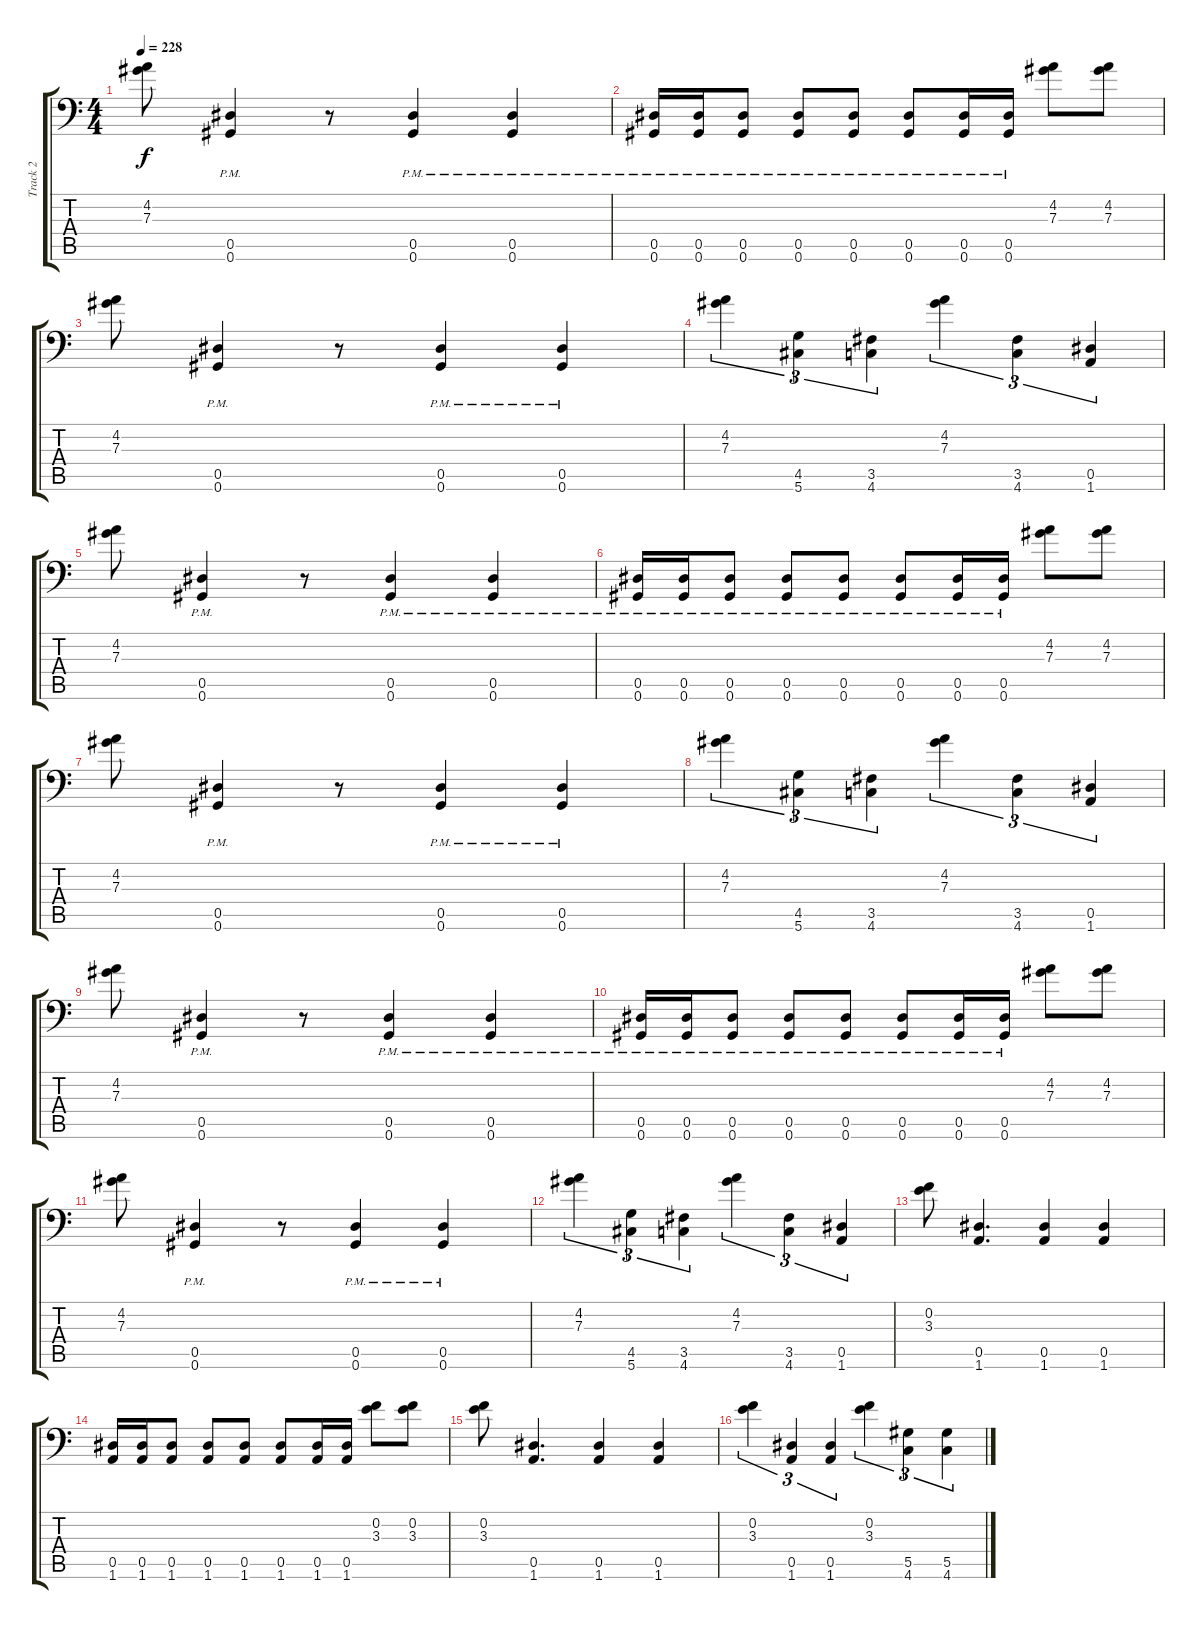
\track ("Track 2" "Track 2") {instrument distortionguitar}
\staff {score tabs}
\tuning (Bb3 F3 Db3 Ab2 Eb2 Ab1) {hide}
\ts (4 4)
\tempo 228
\clef f4
\ks c
(4.2 7.3).8{dy f} (0.5{pm} 0.6{pm}).4 r.8 (0.5{pm} 0.6{pm}).4 (0.5{pm} 0.6{pm}).4 |
(0.5{pm} 0.6{pm}).16 (0.5{pm} 0.6{pm}).16 (0.5{pm} 0.6{pm}).8 (0.5{pm} 0.6{pm}).8 (0.5{pm} 0.6{pm}).8 (0.5{pm} 0.6{pm}).8 (0.5{pm} 0.6{pm}).16 (0.5{pm} 0.6{pm}).16 (4.2 7.3).8 (4.2 7.3).8 |
(4.2 7.3).8 (0.5{pm} 0.6{pm}).4 r.8 (0.5{pm} 0.6{pm}).4 (0.5{pm} 0.6{pm}).4 |
(4.2 7.3).4{tu (3 2)} (4.5 5.6).4{tu (3 2)} (3.5 4.6).4{tu (3 2)} (4.2 7.3).4{tu (3 2)} (3.5 4.6).4{tu (3 2)} (0.5 1.6).4{tu (3 2)} |
(4.2 7.3).8 (0.5{pm} 0.6{pm}).4 r.8 (0.5{pm} 0.6{pm}).4 (0.5{pm} 0.6{pm}).4 |
(0.5{pm} 0.6{pm}).16 (0.5{pm} 0.6{pm}).16 (0.5{pm} 0.6{pm}).8 (0.5{pm} 0.6{pm}).8 (0.5{pm} 0.6{pm}).8 (0.5{pm} 0.6{pm}).8 (0.5{pm} 0.6{pm}).16 (0.5{pm} 0.6{pm}).16 (4.2 7.3).8 (4.2 7.3).8 |
(4.2 7.3).8 (0.5{pm} 0.6{pm}).4 r.8 (0.5{pm} 0.6{pm}).4 (0.5{pm} 0.6{pm}).4 |
(4.2 7.3).4{tu (3 2)} (4.5 5.6).4{tu (3 2)} (3.5 4.6).4{tu (3 2)} (4.2 7.3).4{tu (3 2)} (3.5 4.6).4{tu (3 2)} (0.5 1.6).4{tu (3 2)} |
(4.2 7.3).8 (0.5{pm} 0.6{pm}).4 r.8 (0.5{pm} 0.6{pm}).4 (0.5{pm} 0.6{pm}).4 |
(0.5{pm} 0.6{pm}).16 (0.5{pm} 0.6{pm}).16 (0.5{pm} 0.6{pm}).8 (0.5{pm} 0.6{pm}).8 (0.5{pm} 0.6{pm}).8 (0.5{pm} 0.6{pm}).8 (0.5{pm} 0.6{pm}).16 (0.5{pm} 0.6{pm}).16 (4.2 7.3).8 (4.2 7.3).8 |
(4.2 7.3).8 (0.5{pm} 0.6{pm}).4 r.8 (0.5{pm} 0.6{pm}).4 (0.5{pm} 0.6{pm}).4 |
(4.2 7.3).4{tu (3 2)} (4.5 5.6).4{tu (3 2)} (3.5 4.6).4{tu (3 2)} (4.2 7.3).4{tu (3 2)} (3.5 4.6).4{tu (3 2)} (0.5 1.6).4{tu (3 2)} |
(0.2 3.3).8{volume 8 instrument overdrivenguitar} (0.5 1.6).4{d} (0.5 1.6).4 (0.5 1.6).4 |
(0.5 1.6).16 (0.5 1.6).16 (0.5 1.6).8 (0.5 1.6).8 (0.5 1.6).8 (0.5 1.6).8 (0.5 1.6).16 (0.5 1.6).16 (0.2 3.3).8 (0.2 3.3).8 |
(0.2 3.3).8 (0.5 1.6).4{d} (0.5 1.6).4 (0.5 1.6).4 |
(0.2 3.3).4{tu (3 2)} (0.5 1.6).4{tu (3 2)} (0.5 1.6).4{tu (3 2)} (0.2 3.3).4{tu (3 2)} (5.5 4.6).4{tu (3 2)} (5.5 4.6).4{tu (3 2)}
